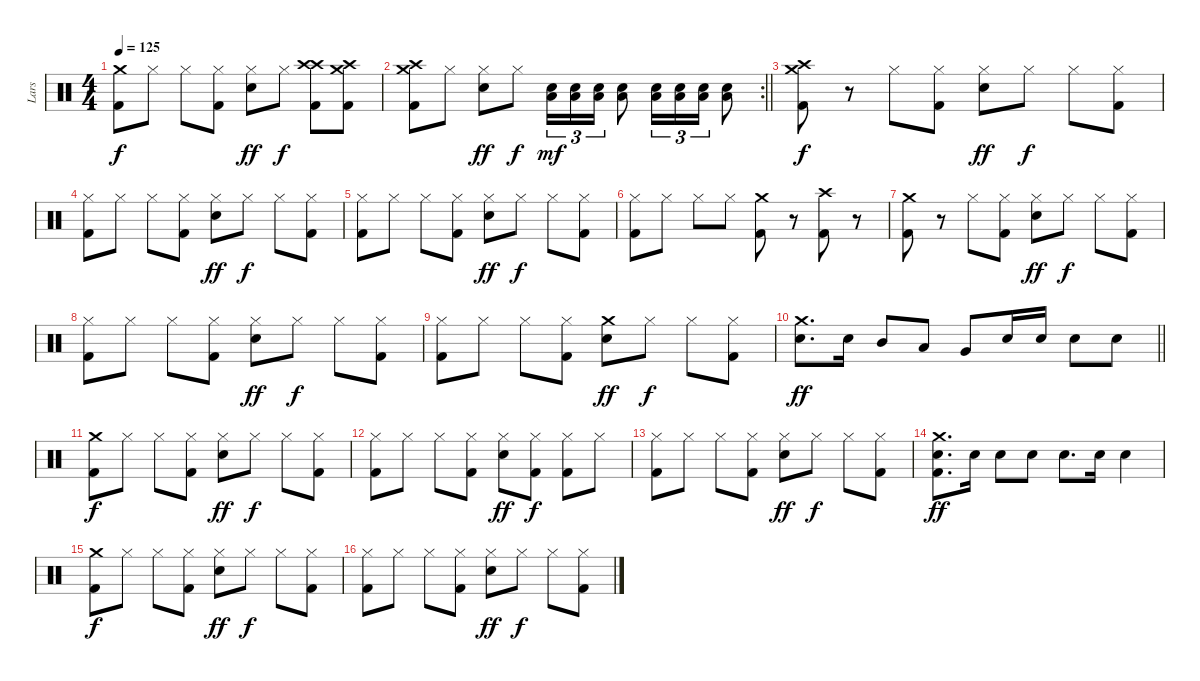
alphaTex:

\track ("Lars" "Lars") {instrument percussion}
\staff {score}
\articulation defaults
\ts (4 4)
\tempo 125
\clef neutral
\ks aminor
("Crash medium (hit)" "Kick (hit) 2").8{dy f} "Hi-Hat (closed)".8 "Hi-Hat (closed)".8 ("Hi-Hat (closed)" "Kick (hit) 2").8 ("Hi-Hat (closed)" "Snare (hit) 2").8{dy ff} "Hi-Hat (closed)".8{dy f} ("Crash high (hit)" "Crash high (hit)" "Kick (hit) 2").8 ("Crash medium (hit)" "Crash high (hit)" "Kick (hit) 2").8 |
\rc 2
\barLineRight lightlight
("Crash medium (hit)" "Crash high (hit)" "Kick (hit) 2").8 "Hi-Hat (closed)".8 ("Hi-Hat (closed)" "Snare (hit) 2").8{dy ff} "Hi-Hat (closed)".8{dy f} ("Snare (hit) 2" "Low Floor Tom (hit)").16{tu (3 2) dy mf} ("Snare (hit) 2" "Low Floor Tom (hit)").16{tu (3 2)} ("Snare (hit) 2" "Low Floor Tom (hit)").16{tu (3 2)} ("Snare (hit) 2" "Low Floor Tom (hit)").8 ("Snare (hit) 2" "Low Floor Tom (hit)").16{tu (3 2)} ("Snare (hit) 2" "Low Floor Tom (hit)").16{tu (3 2)} ("Snare (hit) 2" "Low Floor Tom (hit)").16{tu (3 2)} ("Snare (hit) 2" "Low Floor Tom (hit)").8 |
\section ("" "")
("Crash medium (hit)" "Crash high (hit)" "Kick (hit) 2").8{dy f} r.8 "Hi-Hat (closed)".8 ("Hi-Hat (closed)" "Kick (hit) 2").8 ("Hi-Hat (closed)" "Snare (hit) 2").8{dy ff} "Hi-Hat (closed)".8{dy f} "Hi-Hat (closed)".8 ("Hi-Hat (closed)" "Kick (hit) 2").8 |
("Hi-Hat (closed)" "Kick (hit) 2").8 "Hi-Hat (closed)".8 "Hi-Hat (closed)".8 ("Hi-Hat (closed)" "Kick (hit) 2").8 ("Hi-Hat (closed)" "Snare (hit) 2").8{dy ff} "Hi-Hat (closed)".8{dy f} "Hi-Hat (closed)".8 ("Hi-Hat (closed)" "Kick (hit) 2").8 |
("Hi-Hat (closed)" "Kick (hit) 2").8 "Hi-Hat (closed)".8 "Hi-Hat (closed)".8 ("Hi-Hat (closed)" "Kick (hit) 2").8 ("Hi-Hat (closed)" "Snare (hit) 2").8{dy ff} "Hi-Hat (closed)".8{dy f} "Hi-Hat (closed)".8 ("Hi-Hat (closed)" "Kick (hit) 2").8 |
("Hi-Hat (closed)" "Kick (hit) 2").8 "Hi-Hat (closed)".8 "Hi-Hat (closed)".8 "Hi-Hat (closed)".8 ("Crash medium (hit)" "Kick (hit) 2").8 r.8 ("Crash high (hit)" "Kick (hit) 2").8 r.8 |
("Crash medium (hit)" "Kick (hit) 2").8 r.8 "Hi-Hat (closed)".8 ("Hi-Hat (closed)" "Kick (hit) 2").8 ("Hi-Hat (closed)" "Snare (hit) 2").8{dy ff} "Hi-Hat (closed)".8{dy f} "Hi-Hat (closed)".8 ("Hi-Hat (closed)" "Kick (hit) 2").8 |
("Hi-Hat (closed)" "Kick (hit) 2").8 "Hi-Hat (closed)".8 "Hi-Hat (closed)".8 ("Hi-Hat (closed)" "Kick (hit) 2").8 ("Hi-Hat (closed)" "Snare (hit) 2").8{dy ff} "Hi-Hat (closed)".8{dy f} "Hi-Hat (closed)".8 ("Hi-Hat (closed)" "Kick (hit) 2").8 |
("Hi-Hat (closed)" "Kick (hit) 2").8 "Hi-Hat (closed)".8 "Hi-Hat (closed)".8 ("Hi-Hat (closed)" "Kick (hit) 2").8 ("Crash medium (hit)" "Snare (hit) 2").8{dy ff} "Hi-Hat (closed)".8{dy f} "Hi-Hat (closed)".8 ("Hi-Hat (closed)" "Kick (hit) 2").8 |
\barLineRight lightlight
("Crash medium (hit)" "Snare (hit) 2").8{d dy ff} "Snare (hit) 2".16 "Mid Tom (hit)".8 "Low Tom (hit)".8 "Very Low Tom (hit)".8 "Snare (hit) 2".16 "Snare (hit) 2".16 "Snare (hit) 2".8 "Snare (hit) 2".8 |
("Crash medium (hit)" "Kick (hit) 2").8{dy f} "Hi-Hat (closed)".8 "Hi-Hat (closed)".8 ("Hi-Hat (closed)" "Kick (hit) 2").8 ("Hi-Hat (closed)" "Snare (hit) 2").8{dy ff} "Hi-Hat (closed)".8{dy f} "Hi-Hat (closed)".8 ("Hi-Hat (closed)" "Kick (hit) 2").8 |
("Hi-Hat (closed)" "Kick (hit) 2").8 "Hi-Hat (closed)".8 "Hi-Hat (closed)".8 ("Hi-Hat (closed)" "Kick (hit) 2").8 ("Hi-Hat (closed)" "Snare (hit) 2").8{dy ff} ("Hi-Hat (closed)" "Kick (hit) 2").8{dy f} ("Hi-Hat (closed)" "Kick (hit) 2").8 "Hi-Hat (closed)".8 |
("Hi-Hat (closed)" "Kick (hit) 2").8 "Hi-Hat (closed)".8 "Hi-Hat (closed)".8 ("Hi-Hat (closed)" "Kick (hit) 2").8 ("Hi-Hat (closed)" "Snare (hit) 2").8{dy ff} "Hi-Hat (closed)".8{dy f} "Hi-Hat (closed)".8 ("Hi-Hat (closed)" "Kick (hit) 2").8 |
("Crash medium (hit)" "Snare (hit) 2" "Kick (hit) 2").8{d dy ff} "Snare (hit) 2".16 "Snare (hit) 2".8 "Snare (hit) 2".8 "Snare (hit) 2".8{d} "Snare (hit) 2".16 "Snare (hit) 2".4 |
("Crash medium (hit)" "Kick (hit) 2").8{dy f} "Hi-Hat (closed)".8 "Hi-Hat (closed)".8 ("Hi-Hat (closed)" "Kick (hit) 2").8 ("Hi-Hat (closed)" "Snare (hit) 2").8{dy ff} "Hi-Hat (closed)".8{dy f} "Hi-Hat (closed)".8 ("Hi-Hat (closed)" "Kick (hit) 2").8 |
("Hi-Hat (closed)" "Kick (hit) 2").8 "Hi-Hat (closed)".8 "Hi-Hat (closed)".8 ("Hi-Hat (closed)" "Kick (hit) 2").8 ("Hi-Hat (closed)" "Snare (hit) 2").8{dy ff} "Hi-Hat (closed)".8{dy f} "Hi-Hat (closed)".8 ("Hi-Hat (closed)" "Kick (hit) 2").8
